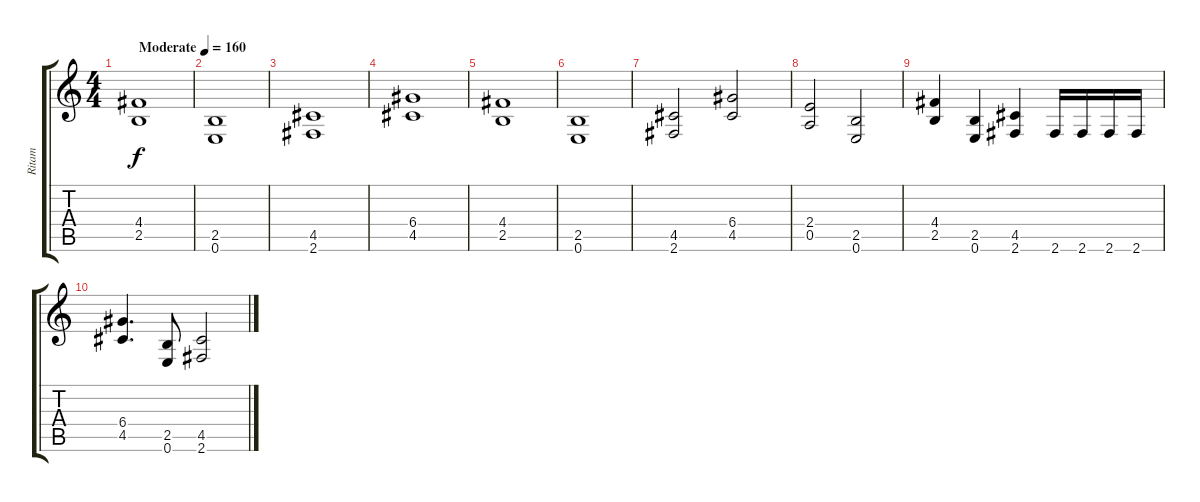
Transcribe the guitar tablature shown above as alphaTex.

\track ("Ritam" "Ritam") {instrument distortionguitar}
\staff {score tabs}
\tuning (E4 B3 G3 D3 A2 E2) {hide}
\ts (4 4)
\tempo (160 "Moderate")
\clef g2
\ks c
(4.4 2.5).1{dy f instrument distortionguitar} |
(2.5 0.6).1 |
(4.5 2.6).1 |
(6.4 4.5).1 |
(4.4 2.5).1 |
(2.5 0.6).1 |
(4.5 2.6).2 (6.4 4.5).2 |
(2.4 0.5).2 (2.5 0.6).2 |
(4.4 2.5).4 (2.5 0.6).4 (4.5 2.6).4 2.6.16 2.6.16 2.6.16 2.6.16 |
(6.4 4.5).4{d} (2.5 0.6).8 (4.5 2.6).2
